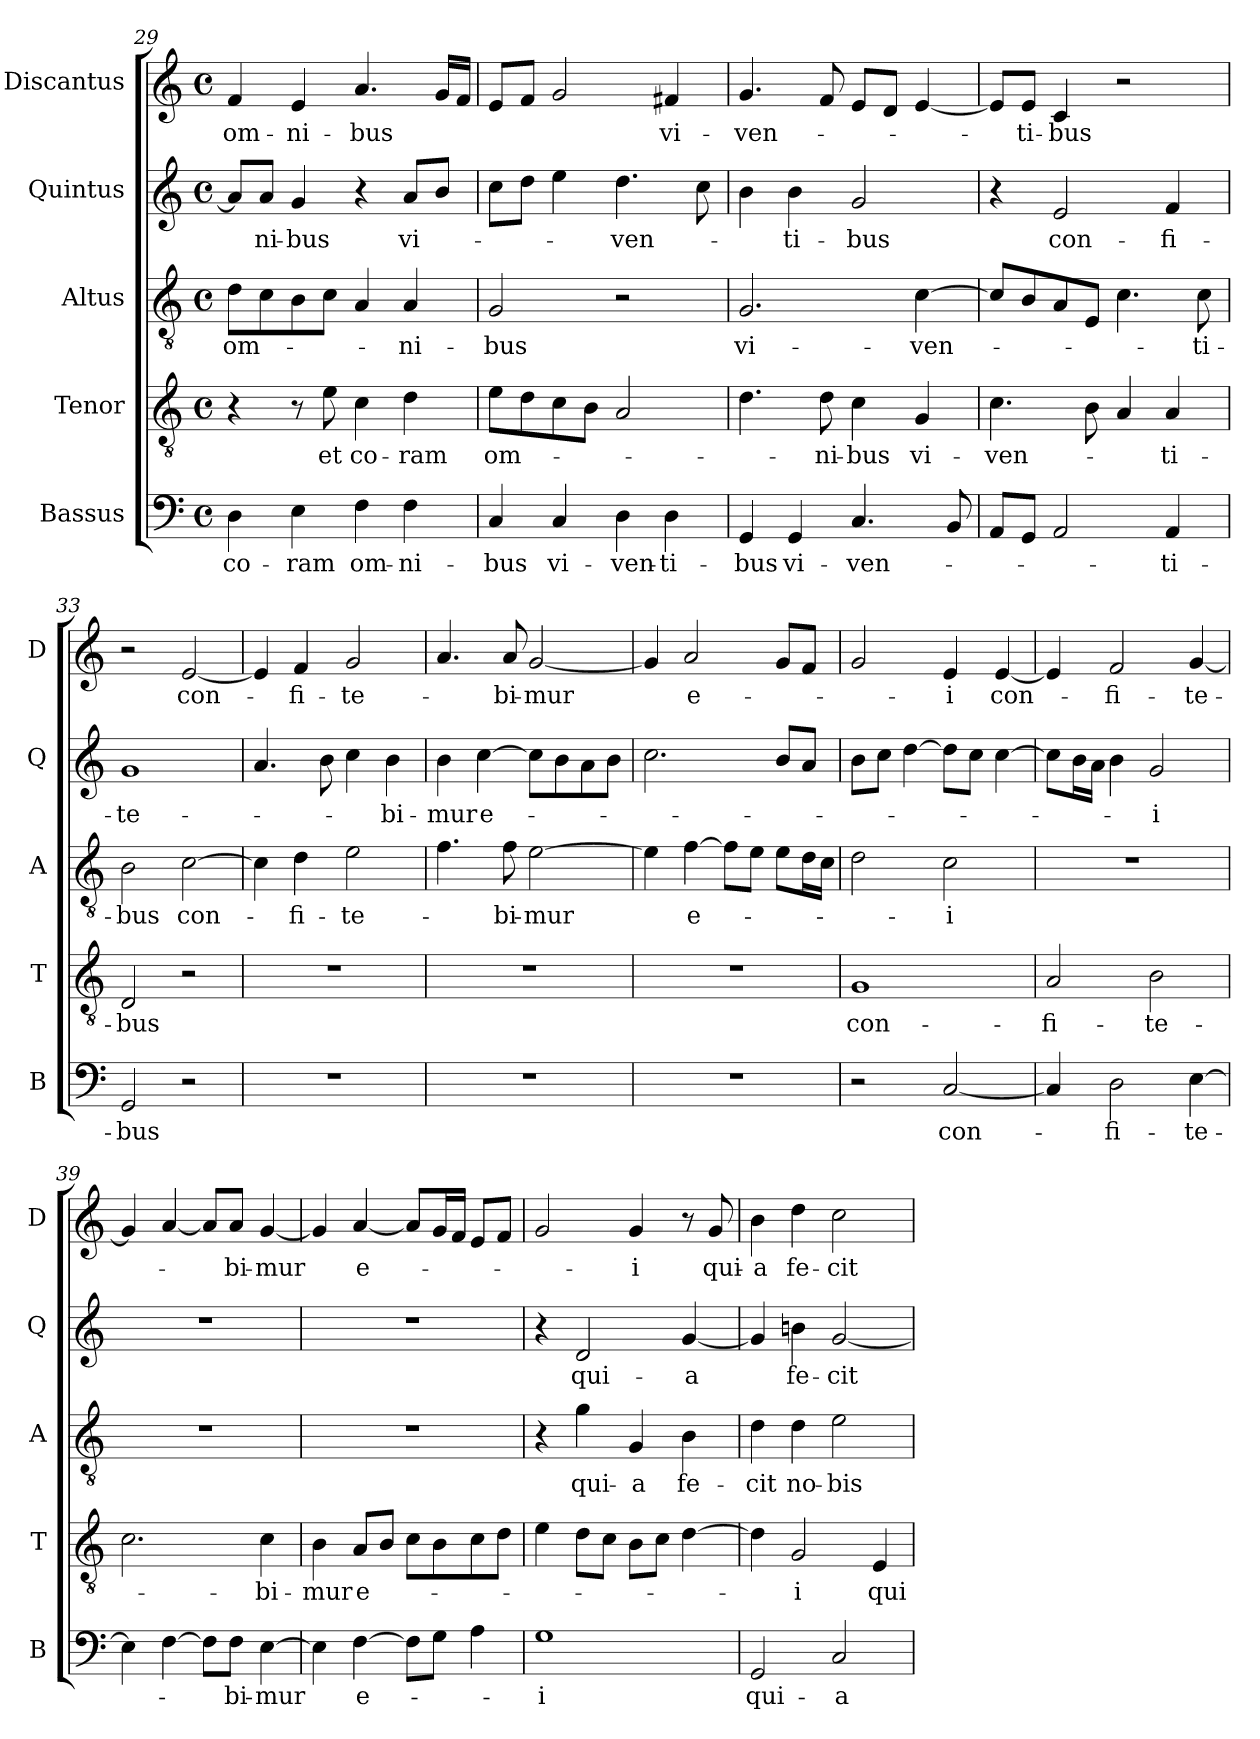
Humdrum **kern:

**kern	**text	**kern	**text	**kern	**text	**kern	**text	**kern	**text
*part5	*part5	*part4	*part4	*part3	*part3	*part2	*part2	*part1	*part1
*staff5	*staff5	*staff4	*staff4	*staff3	*staff3	*staff2	*staff2	*staff1	*staff1
*I"Bassus	*	*I"Tenor	*	*I"Altus	*	*I"Quintus	*	*I"Discantus	*
*I'B	*	*I'T	*	*I'A	*	*I'Q	*	*I'D	*
*clefF4	*	*clefGv2	*	*clefGv2	*	*clefG2	*	*clefG2	*
*k[]	*	*k[]	*	*k[]	*	*k[]	*	*k[]	*
*C:	*	*C:	*	*C:	*	*C:	*	*C:	*
*M4/4	*	*M4/4	*	*M4/4	*	*M4/4	*	*M4/4	*
*met(c)	*	*met(c)	*	*met(c)	*	*met(c)	*	*met(c)	*
=29	=29	=29	=29	=29	=29	=29	=29	=29	=29
!	!LO:LY:b	!	!	!	!LO:LY:b	!	!	!	!LO:LY:b
4D\	co-	4r	.	8d\L	om-	8a/L]	.	4f/	om-
!	!	!	!	!	!	!	!LO:LY:b	!	!
.	.	.	.	8c\	.	8a/J	-ni-	.	.
!	!LO:LY:b	!	!	!	!	!	!LO:LY:b	!	!LO:LY:b
4E\	-ram	8r	.	8B\	.	4g/	-bus	4e/	-ni-
!	!	!	!LO:LY:b	!	!	!	!	!	!
.	.	8e\	et	8c\J	.	.	.	.	.
!	!LO:LY:b	!	!LO:LY:b	!	!	!	!	!	!LO:LY:b
4F\	om-	4c\	co-	4A/	.	4r	.	4.a/	-bus
!	!LO:LY:b	!	!LO:LY:b	!	!LO:LY:b	!	!LO:LY:b	!	!
4F\	-ni-	4d\	-ram	4A/	-ni-	8a/L	vi-	.	.
.	.	.	.	.	.	8b/J	.	16g/LL	.
.	.	.	.	.	.	.	.	16f/JJ	.
=30	=30	=30	=30	=30	=30	=30	=30	=30	=30
!	!LO:LY:b	!	!LO:LY:b	!	!LO:LY:b	!	!	!	!
4C/	-bus	8e\L	om-	2G/	-bus	8cc\L	.	8e/L	.
.	.	8d\	.	.	.	8dd\J	.	8f/J	.
!	!LO:LY:b	!	!	!	!	!	!	!	!
4C/	vi-	8c\	.	.	.	4ee\	.	2g/	.
.	.	8B\J	.	.	.	.	.	.	.
!	!LO:LY:b	!	!	!	!	!	!LO:LY:b	!	!
4D\	-ven-	2A/	.	2r	.	4.dd\	-ven-	.	.
!	!LO:LY:b	!	!	!	!	!	!	!	!LO:LY:b
4D\	-ti-	.	.	.	.	.	.	4f#X/	vi-
.	.	.	.	.	.	8cc\	.	.	.
=31	=31	=31	=31	=31	=31	=31	=31	=31	=31
!	!LO:LY:b	!	!	!	!LO:LY:b	!	!	!	!LO:LY:b
4GG/	-bus	4.d\	.	2.G/	vi-	4b\	.	4.g/	-ven-
!	!LO:LY:b	!	!	!	!	!	!LO:LY:b	!	!
4GG/	vi-	.	.	.	.	4b\	-ti-	.	.
!	!	!	!LO:LY:b	!	!	!	!	!	!
.	.	8d\	-ni-	.	.	.	.	8f/	.
!	!LO:LY:b	!	!LO:LY:b	!	!	!	!LO:LY:b	!	!
4.C/	-ven-	4c\	-bus	.	.	2g/	-bus	8e/L	.
.	.	.	.	.	.	.	.	8d/J	.
!	!	!	!LO:LY:b	!	!LO:LY:b	!	!	!	!
.	.	4G/	vi-	[4c\	-ven-	.	.	[4e/	.
8BB/	.	.	.	.	.	.	.	.	.
=32	=32	=32	=32	=32	=32	=32	=32	=32	=32
!	!	!	!LO:LY:b	!	!	!	!	!	!
8AA/L	.	4.c\	-ven-	8c/L]	.	4r	.	8e/L]	.
!	!	!	!	!	!	!	!	!	!LO:LY:b
8GG/J	.	.	.	8B/	.	.	.	8e/J	-ti-
!	!	!	!	!	!	!	!LO:LY:b	!	!LO:LY:b
2AA/	.	.	.	8A/	.	2e/	con-	4c/	-bus
.	.	8B\	.	8E/J	.	.	.	.	.
.	.	4A/	.	4.c\	.	.	.	2r	.
!	!LO:LY:b	!	!LO:LY:b	!	!	!	!LO:LY:b	!	!
4AA/	-ti-	4A/	-ti-	.	.	4f/	-fi-	.	.
!	!	!	!	!	!LO:LY:b	!	!	!	!
.	.	.	.	8c\	-ti-	.	.	.	.
=33	=33	=33	=33	=33	=33	=33	=33	=33	=33
!	!LO:LY:b	!	!LO:LY:b	!	!LO:LY:b	!	!LO:LY:b	!	!
2GG/	-bus	2D/	-bus	2B\	-bus	1g	-te-	2r	.
!	!	!	!	!	!LO:LY:b	!	!	!	!LO:LY:b
2r	.	2r	.	[2c\	con-	.	.	[2e/	con-
!!LO:PB:g=z
=34	=34	=34	=34	=34	=34	=34	=34	=34	=34
1r	.	1r	.	4c\]	.	4.a/	.	4e/]	.
!	!	!	!	!	!LO:LY:b	!	!	!	!LO:LY:b
.	.	.	.	4d\	-fi-	.	.	4f/	-fi-
.	.	.	.	.	.	8b\	.	.	.
!	!	!	!	!	!LO:LY:b	!	!	!	!LO:LY:b
.	.	.	.	2e\	-te-	4cc\	.	2g/	-te-
!	!	!	!	!	!	!	!LO:LY:b	!	!
.	.	.	.	.	.	4b\	-bi-	.	.
=35	=35	=35	=35	=35	=35	=35	=35	=35	=35
!	!	!	!	!	!	!	!LO:LY:b	!	!
1r	.	1r	.	4.f\	.	4b\	-mur	4.a/	.
!	!	!	!	!	!	!	!LO:LY:b	!	!
.	.	.	.	.	.	[4cc\	e-	.	.
!	!	!	!	!	!LO:LY:b	!	!	!	!LO:LY:b
.	.	.	.	8f\	-bi-	.	.	8a/	-bi-
!	!	!	!	!	!LO:LY:b	!	!	!	!LO:LY:b
.	.	.	.	[2e\	-mur	8cc\L]	.	[2g/	-mur
.	.	.	.	.	.	8b\	.	.	.
.	.	.	.	.	.	8a\	.	.	.
.	.	.	.	.	.	8b\J	.	.	.
=36	=36	=36	=36	=36	=36	=36	=36	=36	=36
1r	.	1r	.	4e\]	.	2.cc\	.	4g/]	.
!	!	!	!	!	!LO:LY:b	!	!	!	!LO:LY:b
.	.	.	.	[4f\	e-	.	.	2a/	e-
.	.	.	.	8f\L]	.	.	.	.	.
.	.	.	.	8e\J	.	.	.	.	.
.	.	.	.	8e\L	.	8b/L	.	8g/L	.
.	.	.	.	16d\L	.	8a/J	.	8f/J	.
.	.	.	.	16c\JJ	.	.	.	.	.
=37	=37	=37	=37	=37	=37	=37	=37	=37	=37
!	!	!	!LO:LY:b	!	!	!	!	!	!
2r	.	1G	con-	2d\	.	8b\L	.	2g/	.
.	.	.	.	.	.	8cc\J	.	.	.
.	.	.	.	.	.	[4dd\	.	.	.
!	!LO:LY:b	!	!	!	!LO:LY:b	!	!	!	!LO:LY:b
[2C/	con-	.	.	2c\	-i	8dd\L]	.	4e/	-i
.	.	.	.	.	.	8cc\J	.	.	.
!	!	!	!	!	!	!	!	!	!LO:LY:b
.	.	.	.	.	.	[4cc\	.	[4e/	con-
=38	=38	=38	=38	=38	=38	=38	=38	=38	=38
!	!	!	!LO:LY:b	!	!	!	!	!	!
4C/]	.	2A/	-fi-	1r	.	8cc\L]	.	4e/]	.
.	.	.	.	.	.	16b\L	.	.	.
.	.	.	.	.	.	16a\JJ	.	.	.
!	!LO:LY:b	!	!	!	!	!	!	!	!LO:LY:b
2D\	-fi-	.	.	.	.	4b\	.	2f/	-fi-
!	!	!	!LO:LY:b	!	!	!	!LO:LY:b	!	!
.	.	2B\	-te-	.	.	2g/	-i	.	.
!	!LO:LY:b	!	!	!	!	!	!	!	!LO:LY:b
[4E\	-te-	.	.	.	.	.	.	[4g/	-te-
=39	=39	=39	=39	=39	=39	=39	=39	=39	=39
4E\]	.	2.c\	.	1r	.	1r	.	4g/]	.
[4F\	.	.	.	.	.	.	.	[4a/	.
8F\L]	.	.	.	.	.	.	.	8a/L]	.
!	!LO:LY:b	!	!	!	!	!	!	!	!LO:LY:b
8F\J	-bi-	.	.	.	.	.	.	8a/J	-bi-
!	!LO:LY:b	!	!LO:LY:b	!	!	!	!	!	!LO:LY:b
[4E\	-mur	4c\	-bi-	.	.	.	.	[4g/	-mur
!!LO:LB:g=z
=40	=40	=40	=40	=40	=40	=40	=40	=40	=40
!	!	!	!LO:LY:b	!	!	!	!	!	!
4E\]	.	4B\	-mur	1r	.	1r	.	4g/]	.
!	!LO:LY:b	!	!LO:LY:b	!	!	!	!	!	!LO:LY:b
[4F\	e-	8A/L	e-	.	.	.	.	[4a/	e-
.	.	8B/J	.	.	.	.	.	.	.
8F\L]	.	8c\L	.	.	.	.	.	8a/L]	.
8G\J	.	8B\	.	.	.	.	.	16g/L	.
.	.	.	.	.	.	.	.	16f/JJ	.
4A\	.	8c\	.	.	.	.	.	8e/L	.
.	.	8d\J	.	.	.	.	.	8f/J	.
=41	=41	=41	=41	=41	=41	=41	=41	=41	=41
!	!LO:LY:b	!	!	!	!	!	!	!	!
1G	-i	4e\	.	4r	.	4r	.	2g/	.
!	!	!	!	!	!LO:LY:b	!	!LO:LY:b	!	!
.	.	8d\L	.	4g\	qui-	2d/	qui-	.	.
.	.	8c\J	.	.	.	.	.	.	.
!	!	!	!	!	!LO:LY:b	!	!	!	!LO:LY:b
.	.	8B\L	.	4G/	-a	.	.	4g/	-i
.	.	8c\J	.	.	.	.	.	.	.
!	!	!	!	!	!LO:LY:b	!	!LO:LY:b	!	!
.	.	[4d\	.	4B\	fe-	[4g/	-a	8r	.
!	!	!	!	!	!	!	!	!	!LO:LY:b
.	.	.	.	.	.	.	.	8g/	qui-
=42	=42	=42	=42	=42	=42	=42	=42	=42	=42
!	!LO:LY:b	!	!	!	!LO:LY:b	!	!	!	!LO:LY:b
2GG/	qui-	4d\]	.	4d\	-cit	4g/]	.	4b\	-a
!	!	!	!LO:LY:b	!	!LO:LY:b	!	!LO:LY:b	!	!LO:LY:b
.	.	2G/	-i	4d\	no-	4bn\	fe-	4dd\	fe-
!	!LO:LY:b	!	!	!	!LO:LY:b	!	!LO:LY:b	!	!LO:LY:b
2C/	-a	.	.	2e\	-bis-	[2g/	-cit	2cc\	-cit
!	!	!	!LO:LY:b	!	!	!	!	!	!
.	.	4E/	qui-	.	.	.	.	.	.
=	=	=	=	=	=	=	=	=	=
*-	*-	*-	*-	*-	*-	*-	*-	*-	*-
